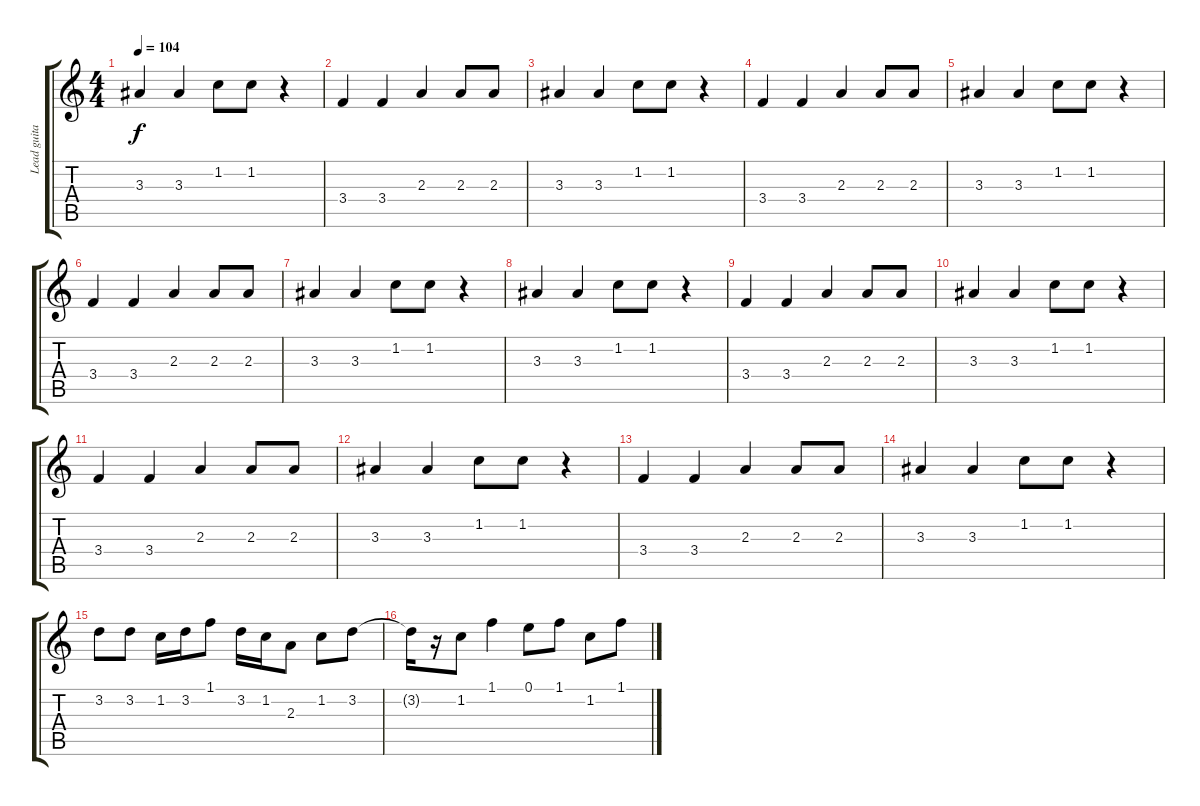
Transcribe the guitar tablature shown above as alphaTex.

\track ("Lead guitar" "Lead guita") {instrument electricguitarmuted}
\staff {score tabs}
\tuning (E4 B3 G3 D3 A2 E2) {hide}
\ts (4 4)
\tempo 104
\clef g2
\ks c
3.3.4{dy f} 3.3.4 1.2.8 1.2.8 r.4 |
3.4.4 3.4.4 2.3.4 2.3.8 2.3.8 |
3.3.4 3.3.4 1.2.8 1.2.8 r.4 |
3.4.4 3.4.4 2.3.4 2.3.8 2.3.8 |
3.3.4 3.3.4 1.2.8 1.2.8 r.4 |
3.4.4 3.4.4 2.3.4 2.3.8 2.3.8 |
3.3.4 3.3.4 1.2.8 1.2.8 r.4 |
3.3.4 3.3.4 1.2.8 1.2.8 r.4 |
3.4.4 3.4.4 2.3.4 2.3.8 2.3.8 |
3.3.4 3.3.4 1.2.8 1.2.8 r.4 |
3.4.4 3.4.4 2.3.4 2.3.8 2.3.8 |
3.3.4 3.3.4 1.2.8 1.2.8 r.4 |
3.4.4 3.4.4 2.3.4 2.3.8 2.3.8 |
3.3.4 3.3.4 1.2.8 1.2.8 r.4 |
3.2.8 3.2.8 1.2.16 3.2.16 1.1.8 3.2.16 1.2.16 2.3.8 1.2.8 3.2.8 |
3.2{t}.16 r.16 1.2.8 1.1.4 0.1.8 1.1.8 1.2.8 1.1.8
